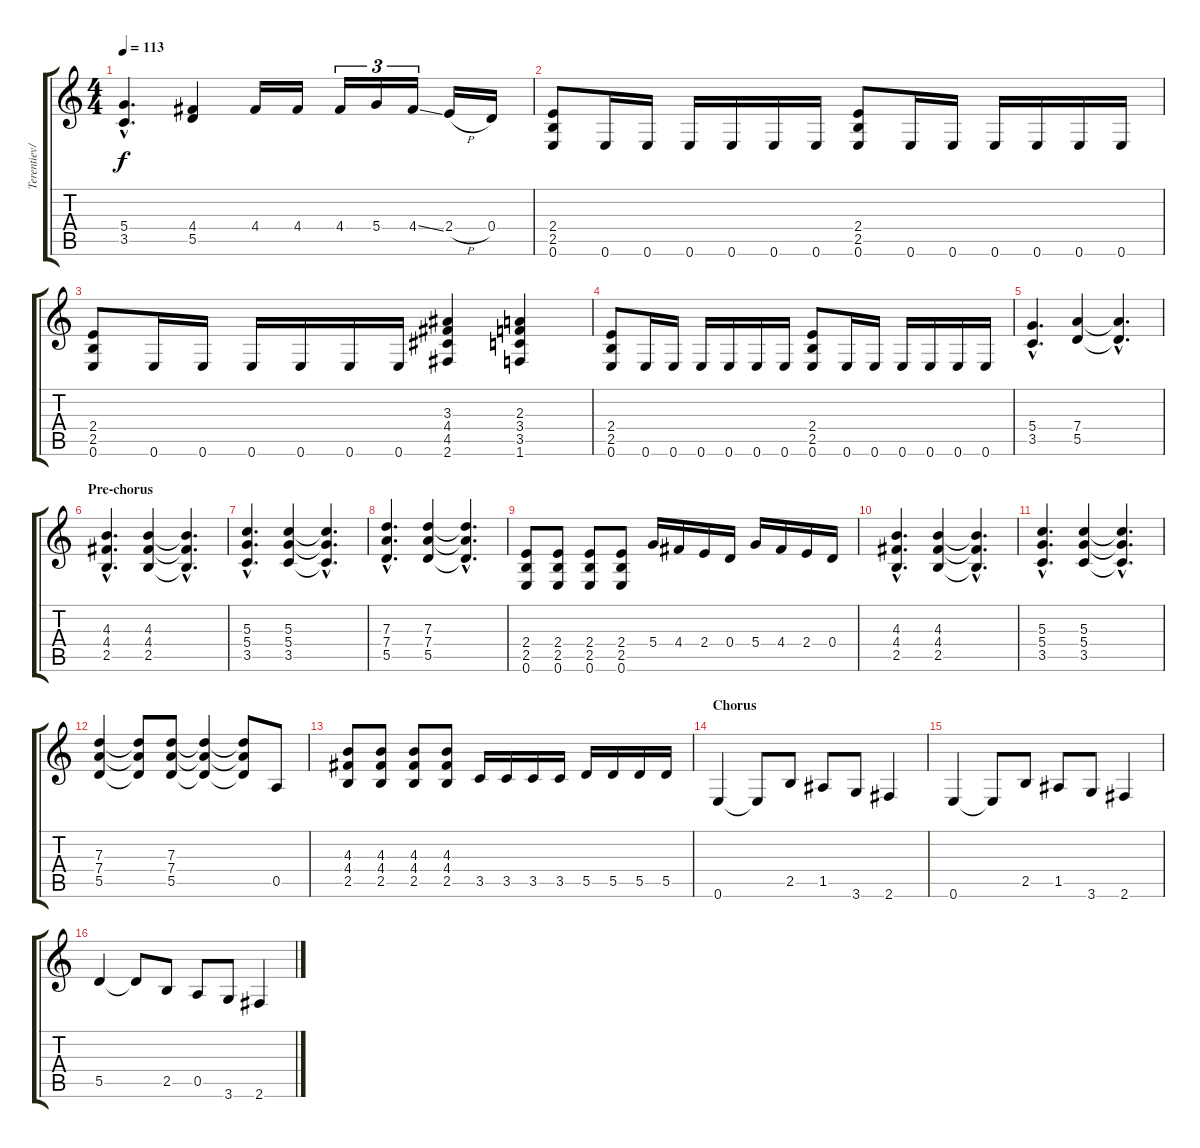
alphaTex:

\track ("Terentiev/Holstinin" "Terentiev/") {instrument distortionguitar}
\staff {score tabs}
\tuning (E4 B3 G3 D3 A2 E2) {hide}
\ts (4 4)
\tempo 113
\clef g2
\ks c
(5.4{hac} 3.5{hac}).4{d dy f} (4.4 5.5).4 4.4.16 4.4.16 4.4.16{tu (3 2)} 5.4.16{tu (3 2)} 4.4{ss}.16{tu (3 2)} 2.4{h}.16 0.4.16 |
(2.4 2.5 0.6).8 0.6.16 0.6.16 0.6.16 0.6.16 0.6.16 0.6.16 (2.4 2.5 0.6).8 0.6.16 0.6.16 0.6.16 0.6.16 0.6.16 0.6.16 |
(2.4 2.5 0.6).8 0.6.16 0.6.16 0.6.16 0.6.16 0.6.16 0.6.16 (3.3 4.4 4.5 2.6).4 (2.3 3.4 3.5 1.6).4 |
(2.4 2.5 0.6).8 0.6.16 0.6.16 0.6.16 0.6.16 0.6.16 0.6.16 (2.4 2.5 0.6).8 0.6.16 0.6.16 0.6.16 0.6.16 0.6.16 0.6.16 |
(5.4{hac} 3.5{hac}).4{d} (7.4 5.5).4 (7.4{hac t} 5.5{hac t}).4{d} |
\section ("" "Pre-chorus")
(4.3{hac} 4.4{hac} 2.5{hac}).4{d} (4.3 4.4 2.5).4 (4.3{hac t} 4.4{hac t} 2.5{hac t}).4{d} |
(5.3{hac} 5.4{hac} 3.5{hac}).4{d} (5.3 5.4 3.5).4 (5.3{hac t} 5.4{hac t} 3.5{hac t}).4{d} |
(7.3{hac} 7.4{hac} 5.5{hac}).4{d} (7.3 7.4 5.5).4 (7.3{hac t} 7.4{hac t} 5.5{hac t}).4{d} |
(2.4 2.5 0.6).8 (2.4 2.5 0.6).8 (2.4 2.5 0.6).8 (2.4 2.5 0.6).8 5.4.16 4.4.16 2.4.16 0.4.16 5.4.16 4.4.16 2.4.16 0.4.16 |
(4.3{hac} 4.4{hac} 2.5{hac}).4{d} (4.3 4.4 2.5).4 (4.3{hac t} 4.4{hac t} 2.5{hac t}).4{d} |
(5.3{hac} 5.4{hac} 3.5{hac}).4{d} (5.3 5.4 3.5).4 (5.3{hac t} 5.4{hac t} 3.5{hac t}).4{d} |
(7.3 7.4 5.5).4 (7.3{t} 7.4{t} 5.5{t}).8 (7.3 7.4 5.5).8 (7.3{t} 7.4{t} 5.5{t}).4 (7.3{t} 7.4{t} 5.5{t}).8 0.5.8 |
(4.3 4.4 2.5).8 (4.3 4.4 2.5).8 (4.3 4.4 2.5).8 (4.3 4.4 2.5).8 3.5.16 3.5.16 3.5.16 3.5.16 5.5.16 5.5.16 5.5.16 5.5.16 |
\section ("" "Chorus")
0.6.4 0.6{t}.8 2.5.8 1.5.8 3.6.8 2.6.4 |
0.6.4 0.6{t}.8 2.5.8 1.5.8 3.6.8 2.6.4 |
5.5.4 5.5{t}.8 2.5.8 0.5.8 3.6.8 2.6.4
